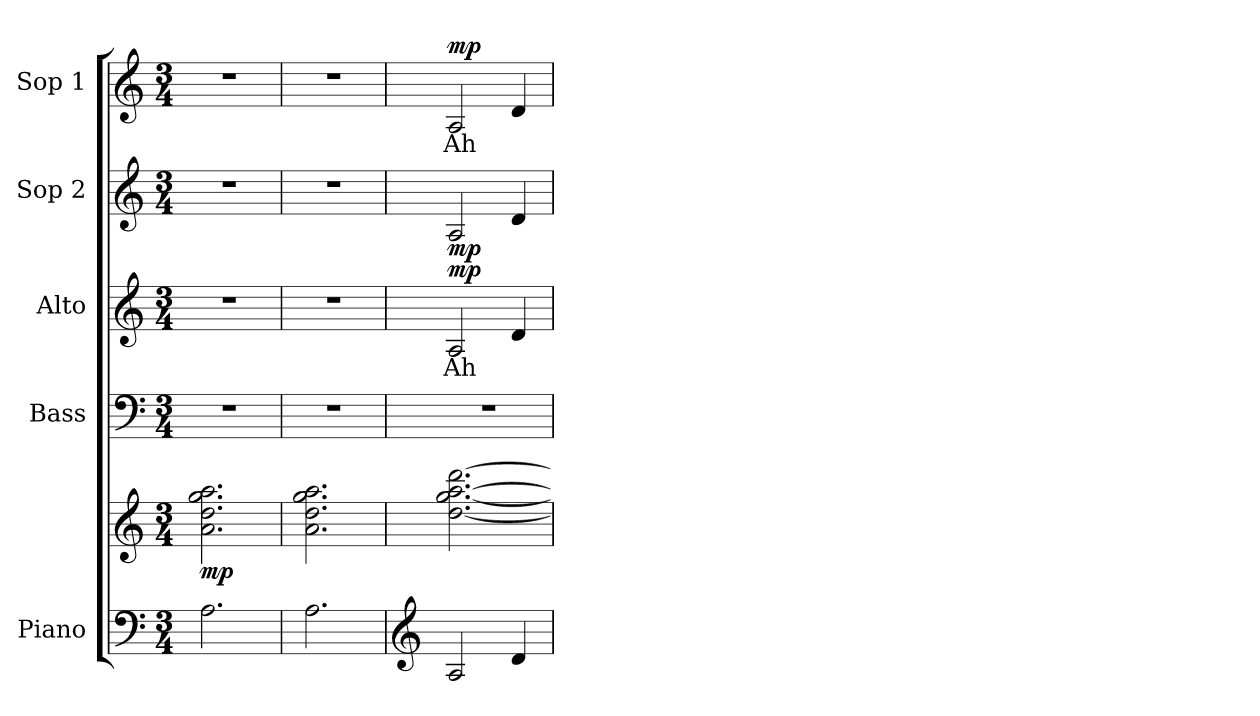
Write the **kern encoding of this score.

**kern	**kern	**dynam	**kern	**kern	**text	**dynam	**kern	**dynam	**kern	**text	**dynam
*part5	*part5	*part5	*part4	*part3	*part3	*part3	*part2	*part2	*part1	*part1	*part1
*staff6	*staff5	*staff5/6	*staff4	*staff3	*staff3	*staff3	*staff2	*staff2	*staff1	*staff1	*staff1
*I"Piano	*	*	*I"Bass	*I"Alto	*	*	*I"Sop 2	*	*I"Sop 1	*	*
*I'Pno.	*	*	*I'B.	*I'A.	*	*	*I'S.2	*	*I'S.1	*	*
*clefF4	*clefG2	*	*clefF4	*clefG2	*	*	*clefG2	*	*clefG2	*	*
*k[]	*k[]	*	*k[]	*k[]	*	*	*k[]	*	*k[]	*	*
*M3/4	*M3/4	*	*M3/4	*M3/4	*	*	*M3/4	*	*M3/4	*	*
*MM80	*MM80	*	*MM80	*MM80	*	*	*MM80	*	*MM80	*	*
=1	=1	=1	=1	=1	=1	=1	=1	=1	=1	=1	=1
!	!	!LO:DY:b	!	!	!	!	!	!	!	!	!
2.A\	2.a\ 2.dd\ 2.gg\ 2.aa\	mp	2.r	2.r	.	.	2.r	.	2.r	.	.
=2	=2	=2	=2	=2	=2	=2	=2	=2	=2	=2	=2
2.A\	2.a\ 2.dd\ 2.gg\ 2.aa\	.	2.r	2.r	.	.	2.r	.	2.r	.	.
=3	=3	=3	=3	=3	=3	=3	=3	=3	=3	=3	=3
*clefG2	*	*	*	*	*	*	*	*	*	*	*
!	!	!	!	!	!LO:LY:b	!LO:DY:b	!	!LO:DY:b	!	!LO:LY:b	!LO:DY:b
2A/	[2.dd\ [2.gg\ [2.aa\ [2.ddd\	.	2.r	2A/	Ah	mp	2A/	mp	2A/	Ah	mp
4d/	.	.	.	4d/	.	.	4d/	.	4d/	.	.
=	=	=	=	=	=	=	=	=	=	=	=
*-	*-	*-	*-	*-	*-	*-	*-	*-	*-	*-	*-
